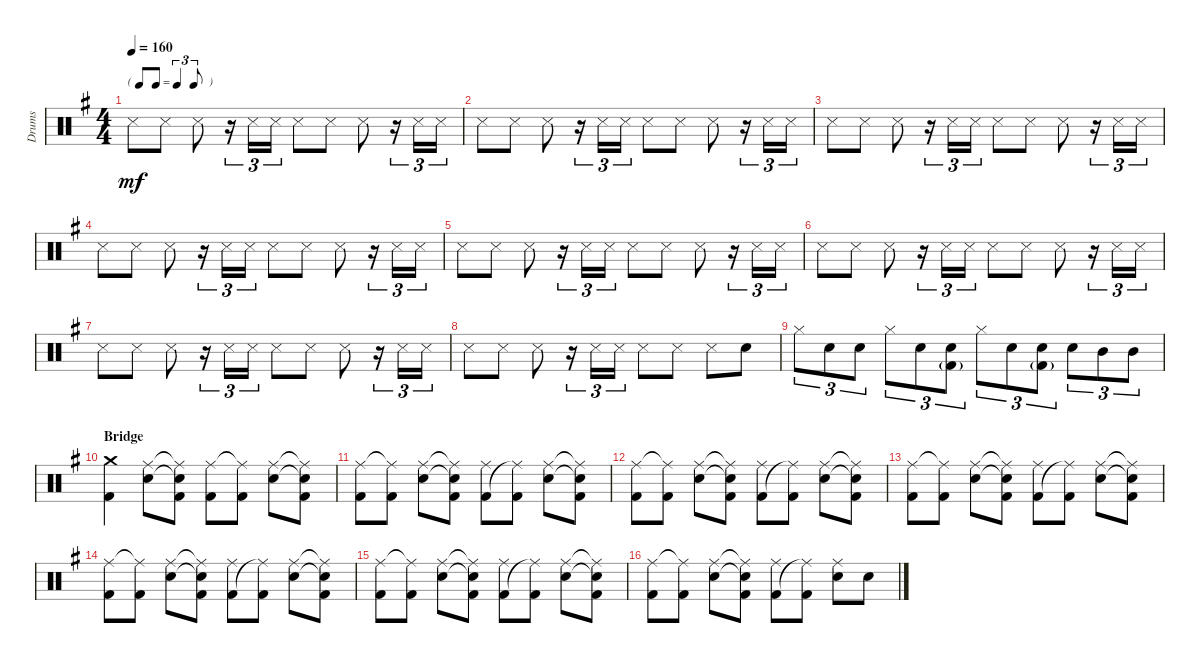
\track ("Drums" "Drums") {instrument percussion}
\staff {score}
\articulation defaults
\ts (4 4)
\tf triplet8th
\tempo 160
\clef neutral
\ks g "Snare (side stick) 3".8{dy mf} "Snare (side stick) 3".8 "Snare (side stick) 3".8
r.16{tu (3 2)} "Snare (side stick) 3".16{tu (3 2)} "Snare (side stick) 3".16{tu (3 2)} "Snare (side stick) 3".8 "Snare (side stick) 3".8 "Snare (side stick) 3".8 r.16{tu (3 2)} "Snare (side stick) 3".16{tu (3 2)} "Snare (side stick) 3".16{tu (3 2)} |
"Snare (side stick) 3".8 "Snare (side stick) 3".8 "Snare (side stick) 3".8 r.16{tu (3 2)} "Snare (side stick) 3".16{tu (3 2)} "Snare (side stick) 3".16{tu (3 2)} "Snare (side stick) 3".8 "Snare (side stick) 3".8 "Snare (side stick) 3".8 r.16{tu (3 2)} "Snare (side stick) 3".16{tu (3 2)} "Snare (side stick) 3".16{tu (3 2)} |
"Snare (side stick) 3".8 "Snare (side stick) 3".8 "Snare (side stick) 3".8 r.16{tu (3 2)} "Snare (side stick) 3".16{tu (3 2)} "Snare (side stick) 3".16{tu (3 2)} "Snare (side stick) 3".8 "Snare (side stick) 3".8 "Snare (side stick) 3".8 r.16{tu (3 2)} "Snare (side stick) 3".16{tu (3 2)} "Snare (side stick) 3".16{tu (3 2)} |
"Snare (side stick) 3".8 "Snare (side stick) 3".8 "Snare (side stick) 3".8 r.16{tu (3 2)} "Snare (side stick) 3".16{tu (3 2)} "Snare (side stick) 3".16{tu (3 2)} "Snare (side stick) 3".8 "Snare (side stick) 3".8 "Snare (side stick) 3".8 r.16{tu (3 2)} "Snare (side stick) 3".16{tu (3 2)} "Snare (side stick) 3".16{tu (3 2)} |
"Snare (side stick) 3".8 "Snare (side stick) 3".8 "Snare (side stick) 3".8 r.16{tu (3 2)} "Snare (side stick) 3".16{tu (3 2)} "Snare (side stick) 3".16{tu (3 2)} "Snare (side stick) 3".8 "Snare (side stick) 3".8 "Snare (side stick) 3".8 r.16{tu (3 2)} "Snare (side stick) 3".16{tu (3 2)} "Snare (side stick) 3".16{tu (3 2)} |
"Snare (side stick) 3".8 "Snare (side stick) 3".8 "Snare (side stick) 3".8 r.16{tu (3 2)} "Snare (side stick) 3".16{tu (3 2)} "Snare (side stick) 3".16{tu (3 2)} "Snare (side stick) 3".8 "Snare (side stick) 3".8 "Snare (side stick) 3".8 r.16{tu (3 2)} "Snare (side stick) 3".16{tu (3 2)} "Snare (side stick) 3".16{tu (3 2)} |
"Snare (side stick) 3".8 "Snare (side stick) 3".8 "Snare (side stick) 3".8 r.16{tu (3 2)} "Snare (side stick) 3".16{tu (3 2)} "Snare (side stick) 3".16{tu (3 2)} "Snare (side stick) 3".8 "Snare (side stick) 3".8 "Snare (side stick) 3".8 r.16{tu (3 2)} "Snare (side stick) 3".16{tu (3 2)} "Snare (side stick) 3".16{tu (3 2)} |
"Snare (side stick) 3".8 "Snare (side stick) 3".8 "Snare (side stick) 3".8 r.16{tu (3 2)} "Snare (side stick) 3".16{tu (3 2)} "Snare (side stick) 3".16{tu (3 2)} "Snare (side stick) 3".8 "Snare (side stick) 3".8 "Snare (side stick) 3".8 "Snare (hit) 2".8 |
"Hi-Hat (closed)".8{tu (3 2)} "Snare (hit) 2".8{tu (3 2)} "Snare (hit) 2".8{tu (3 2)} "Hi-Hat (closed)".8{tu (3 2)} "Snare (hit) 2".8{tu (3 2)} ("Snare (hit) 2" "Kick (hit) 2"{g}).8{tu (3 2)} "Hi-Hat (closed)".8{tu (3 2)} "Snare (hit) 2".8{tu (3 2)} ("Snare (hit) 2" "Kick (hit) 2"{g}).8{tu (3 2)} "Snare (hit) 2".8{tu (3 2)} "Mid Tom (hit)".8{tu (3 2)} "Mid Tom (hit)".8{tu (3 2)} |
\section ("" "Bridge")
("Kick (hit) 2" "Crash medium (hit)").4 ("Ride (middle)" "Snare (hit) 2").8 ("Ride (middle)"{t} "Snare (hit) 2"{t} "Kick (hit) 2").8 ("Kick (hit) 2" "Ride (middle)").8 ("Kick (hit) 2" "Ride (middle)"{t}).8 ("Ride (middle)" "Snare (hit) 2").8 ("Ride (middle)"{t} "Snare (hit) 2"{t} "Kick (hit) 2").8 |
("Kick (hit) 2" "Ride (middle)").8 ("Kick (hit) 2" "Ride (middle)"{t}).8 ("Ride (middle)" "Snare (hit) 2").8 ("Ride (middle)"{t} "Snare (hit) 2"{t} "Kick (hit) 2").8 ("Ride (middle)" "Kick (hit) 2").8 ("Kick (hit) 2" "Ride (middle)"{t}).8 ("Ride (middle)" "Snare (hit) 2").8 ("Ride (middle)"{t} "Snare (hit) 2"{t} "Kick (hit) 2").8 |
("Kick (hit) 2" "Ride (middle)").8 ("Kick (hit) 2" "Ride (middle)"{t}).8 ("Ride (middle)" "Snare (hit) 2").8 ("Ride (middle)"{t} "Snare (hit) 2"{t} "Kick (hit) 2").8 ("Ride (middle)" "Kick (hit) 2").8 ("Kick (hit) 2" "Ride (middle)"{t}).8 ("Ride (middle)" "Snare (hit) 2").8 ("Ride (middle)"{t} "Snare (hit) 2"{t} "Kick (hit) 2").8 |
("Kick (hit) 2" "Ride (middle)").8 ("Kick (hit) 2" "Ride (middle)"{t}).8 ("Ride (middle)" "Snare (hit) 2").8 ("Ride (middle)"{t} "Snare (hit) 2"{t} "Kick (hit) 2").8 ("Ride (middle)" "Kick (hit) 2").8 ("Kick (hit) 2" "Ride (middle)"{t}).8 ("Ride (middle)" "Snare (hit) 2").8 ("Ride (middle)"{t} "Snare (hit) 2"{t} "Kick (hit) 2").8 |
("Kick (hit) 2" "Ride (middle)").8 ("Kick (hit) 2" "Ride (middle)"{t}).8 ("Ride (middle)" "Snare (hit) 2").8 ("Ride (middle)"{t} "Snare (hit) 2"{t} "Kick (hit) 2").8 ("Ride (middle)" "Kick (hit) 2").8 ("Kick (hit) 2" "Ride (middle)"{t}).8 ("Ride (middle)" "Snare (hit) 2").8 ("Ride (middle)"{t} "Snare (hit) 2"{t} "Kick (hit) 2").8 |
("Kick (hit) 2" "Ride (middle)").8 ("Kick (hit) 2" "Ride (middle)"{t}).8 ("Ride (middle)" "Snare (hit) 2").8 ("Ride (middle)"{t} "Snare (hit) 2"{t} "Kick (hit) 2").8 ("Ride (middle)" "Kick (hit) 2").8 ("Kick (hit) 2" "Ride (middle)"{t}).8 ("Ride (middle)" "Snare (hit) 2").8 ("Ride (middle)"{t} "Snare (hit) 2"{t} "Kick (hit) 2").8 |
("Kick (hit) 2" "Ride (middle)").8 ("Kick (hit) 2" "Ride (middle)"{t}).8 ("Ride (middle)" "Snare (hit) 2").8 ("Ride (middle)"{t} "Snare (hit) 2"{t} "Kick (hit) 2").8 ("Ride (middle)" "Kick (hit) 2").8 ("Kick (hit) 2" "Ride (middle)"{t}).8 ("Snare (hit) 2" "Ride (middle)").8 "Snare (hit) 2".8
